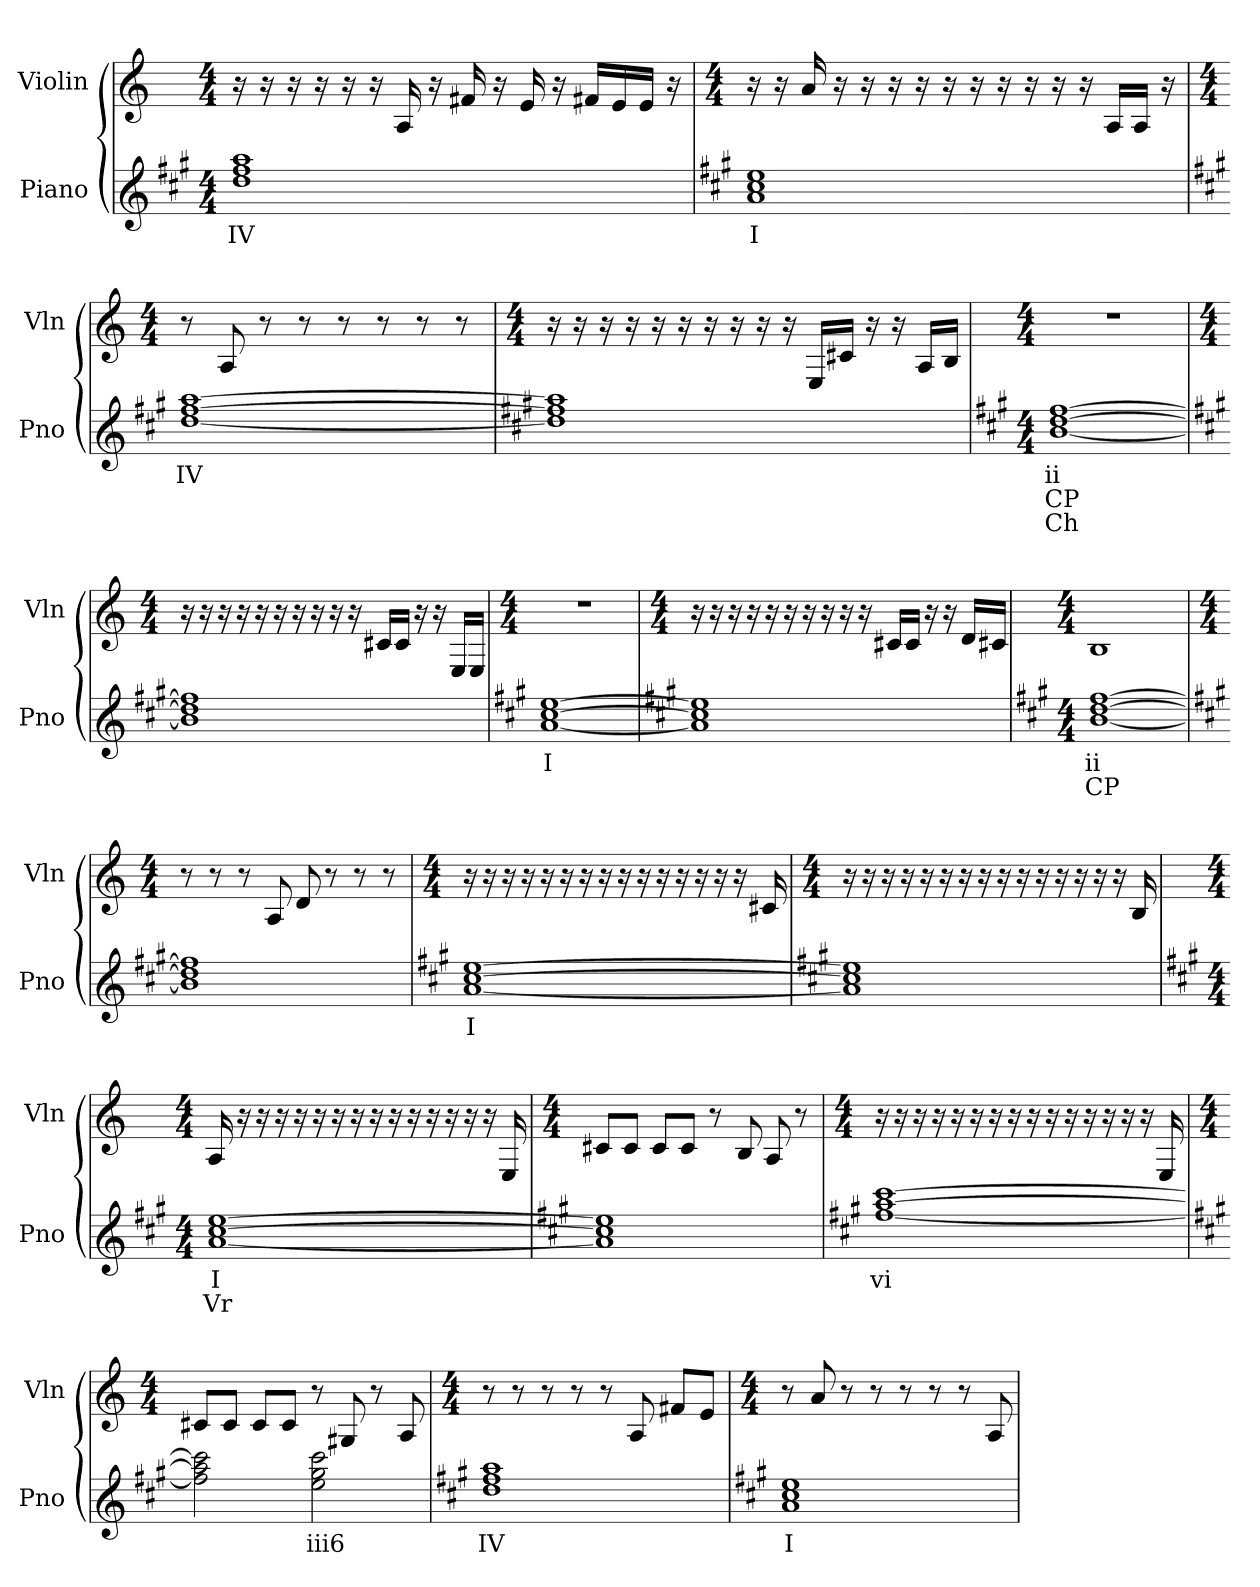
**kern	**text	**text	**text	**kern
*part2	*part2	*part2	*part2	*part1
*staff2	*staff2	*staff2	*staff2	*staff1
*I"Piano	*	*	*	*I"Violin
*I'Pno	*	*	*	*I'Vln
*k[f#c#g#]	*	*	*	*
*A:	*	*	*	*
*M4/4	*	*	*	*M4/4
=	=	=	=	=
1dd 1ff# 1aa	IV	.	.	16r
.	.	.	.	16r
.	.	.	.	16r
.	.	.	.	16r
.	.	.	.	16r
.	.	.	.	16r
.	.	.	.	16A
.	.	.	.	16r
.	.	.	.	16f#X
.	.	.	.	16r
.	.	.	.	16e
.	.	.	.	16r
.	.	.	.	16f#XLL
.	.	.	.	16e
.	.	.	.	16eJJ
.	.	.	.	16r
=	=	=	=	=
*k[f#c#g#]	*	*	*	*
*A:	*	*	*	*
*	*	*	*	*M4/4
1a 1cc# 1ee	I	.	.	16r
.	.	.	.	16r
.	.	.	.	16a
.	.	.	.	16r
.	.	.	.	16r
.	.	.	.	16r
.	.	.	.	16r
.	.	.	.	16r
.	.	.	.	16r
.	.	.	.	16r
.	.	.	.	16r
.	.	.	.	16r
.	.	.	.	16r
.	.	.	.	16ALL
.	.	.	.	16AJJ
.	.	.	.	16r
=	=	=	=	=
*k[f#c#g#]	*	*	*	*
*A:	*	*	*	*
*	*	*	*	*M4/4
[1dd [1ff# [1aa	IV	.	.	8r
.	.	.	.	8A
.	.	.	.	8r
.	.	.	.	8r
.	.	.	.	8r
.	.	.	.	8r
.	.	.	.	8r
.	.	.	.	8r
=	=	=	=	=
*k[f#c#g#]	*	*	*	*
*A:	*	*	*	*
*	*	*	*	*M4/4
1dd] 1ff#] 1aa]	.	.	.	16r
.	.	.	.	16r
.	.	.	.	16r
.	.	.	.	16r
.	.	.	.	16r
.	.	.	.	16r
.	.	.	.	16r
.	.	.	.	16r
.	.	.	.	16r
.	.	.	.	16r
.	.	.	.	16ELL
.	.	.	.	16c#XJJ
.	.	.	.	16r
.	.	.	.	16r
.	.	.	.	16ALL
.	.	.	.	16BJJ
=	=	=	=	=
*k[f#c#g#]	*	*	*	*
*A:	*	*	*	*
*M4/4	*	*	*	*M4/4
[1b [1dd [1ff#	ii	CP	Ch	1r
=	=	=	=	=
*k[f#c#g#]	*	*	*	*
*A:	*	*	*	*
*	*	*	*	*M4/4
1b] 1dd] 1ff#]	.	.	.	16r
.	.	.	.	16r
.	.	.	.	16r
.	.	.	.	16r
.	.	.	.	16r
.	.	.	.	16r
.	.	.	.	16r
.	.	.	.	16r
.	.	.	.	16r
.	.	.	.	16r
.	.	.	.	16c#XLL
.	.	.	.	16c#JJ
.	.	.	.	16r
.	.	.	.	16r
.	.	.	.	16ELL
.	.	.	.	16EJJ
=	=	=	=	=
*k[f#c#g#]	*	*	*	*
*A:	*	*	*	*
*	*	*	*	*M4/4
[1a [1cc# [1ee	I	.	.	1r
=	=	=	=	=
*k[f#c#g#]	*	*	*	*
*A:	*	*	*	*
*	*	*	*	*M4/4
1a] 1cc#] 1ee]	.	.	.	16r
.	.	.	.	16r
.	.	.	.	16r
.	.	.	.	16r
.	.	.	.	16r
.	.	.	.	16r
.	.	.	.	16r
.	.	.	.	16r
.	.	.	.	16r
.	.	.	.	16r
.	.	.	.	16c#XLL
.	.	.	.	16c#JJ
.	.	.	.	16r
.	.	.	.	16r
.	.	.	.	16dLL
.	.	.	.	16c#XJJ
=	=	=	=	=
*k[f#c#g#]	*	*	*	*
*A:	*	*	*	*
*M4/4	*	*	*	*M4/4
[1b [1dd [1ff#	ii	CP	.	1B
=	=	=	=	=
*k[f#c#g#]	*	*	*	*
*A:	*	*	*	*
*	*	*	*	*M4/4
1b] 1dd] 1ff#]	.	.	.	8r
.	.	.	.	8r
.	.	.	.	8r
.	.	.	.	8A
.	.	.	.	8d
.	.	.	.	8r
.	.	.	.	8r
.	.	.	.	8r
=	=	=	=	=
*k[f#c#g#]	*	*	*	*
*A:	*	*	*	*
*	*	*	*	*M4/4
[1a [1cc# [1ee	I	.	.	16r
.	.	.	.	16r
.	.	.	.	16r
.	.	.	.	16r
.	.	.	.	16r
.	.	.	.	16r
.	.	.	.	16r
.	.	.	.	16r
.	.	.	.	16r
.	.	.	.	16r
.	.	.	.	16r
.	.	.	.	16r
.	.	.	.	16r
.	.	.	.	16r
.	.	.	.	16r
.	.	.	.	16c#X
=	=	=	=	=
*k[f#c#g#]	*	*	*	*
*A:	*	*	*	*
*	*	*	*	*M4/4
1a] 1cc#] 1ee]	.	.	.	16r
.	.	.	.	16r
.	.	.	.	16r
.	.	.	.	16r
.	.	.	.	16r
.	.	.	.	16r
.	.	.	.	16r
.	.	.	.	16r
.	.	.	.	16r
.	.	.	.	16r
.	.	.	.	16r
.	.	.	.	16r
.	.	.	.	16r
.	.	.	.	16r
.	.	.	.	16r
.	.	.	.	16B
=	=	=	=	=
*k[f#c#g#]	*	*	*	*
*A:	*	*	*	*
*M4/4	*	*	*	*M4/4
[1a [1cc# [1ee	I	Vr	.	16A
.	.	.	.	16r
.	.	.	.	16r
.	.	.	.	16r
.	.	.	.	16r
.	.	.	.	16r
.	.	.	.	16r
.	.	.	.	16r
.	.	.	.	16r
.	.	.	.	16r
.	.	.	.	16r
.	.	.	.	16r
.	.	.	.	16r
.	.	.	.	16r
.	.	.	.	16r
.	.	.	.	16E
=	=	=	=	=
*k[f#c#g#]	*	*	*	*
*A:	*	*	*	*
*	*	*	*	*M4/4
1a] 1cc#] 1ee]	.	.	.	8c#XL
.	.	.	.	8c#J
.	.	.	.	8c#L
.	.	.	.	8c#J
.	.	.	.	8r
.	.	.	.	8B
.	.	.	.	8A
.	.	.	.	8r
=	=	=	=	=
*k[f#c#g#]	*	*	*	*
*A:	*	*	*	*
*	*	*	*	*M4/4
[1ff# [1aa [1ccc#	vi	.	.	16r
.	.	.	.	16r
.	.	.	.	16r
.	.	.	.	16r
.	.	.	.	16r
.	.	.	.	16r
.	.	.	.	16r
.	.	.	.	16r
.	.	.	.	16r
.	.	.	.	16r
.	.	.	.	16r
.	.	.	.	16r
.	.	.	.	16r
.	.	.	.	16r
.	.	.	.	16r
.	.	.	.	16E
=	=	=	=	=
*k[f#c#g#]	*	*	*	*
*A:	*	*	*	*
*	*	*	*	*M4/4
2ff#] 2aa] 2ccc#]	.	.	.	8c#XL
.	.	.	.	8c#J
.	.	.	.	8c#L
.	.	.	.	8c#J
2ee 2gg# 2ccc#	iii6	.	.	8r
.	.	.	.	8G#X
.	.	.	.	8r
.	.	.	.	8A
=	=	=	=	=
*k[f#c#g#]	*	*	*	*
*A:	*	*	*	*
*	*	*	*	*M4/4
1dd 1ff# 1aa	IV	.	.	8r
.	.	.	.	8r
.	.	.	.	8r
.	.	.	.	8r
.	.	.	.	8r
.	.	.	.	8A
.	.	.	.	8f#XL
.	.	.	.	8eJ
=	=	=	=	=
*k[f#c#g#]	*	*	*	*
*A:	*	*	*	*
*	*	*	*	*M4/4
1a 1cc# 1ee	I	.	.	8r
.	.	.	.	8a
.	.	.	.	8r
.	.	.	.	8r
.	.	.	.	8r
.	.	.	.	8r
.	.	.	.	8r
.	.	.	.	8A
=	=	=	=	=
*-	*-	*-	*-	*-
